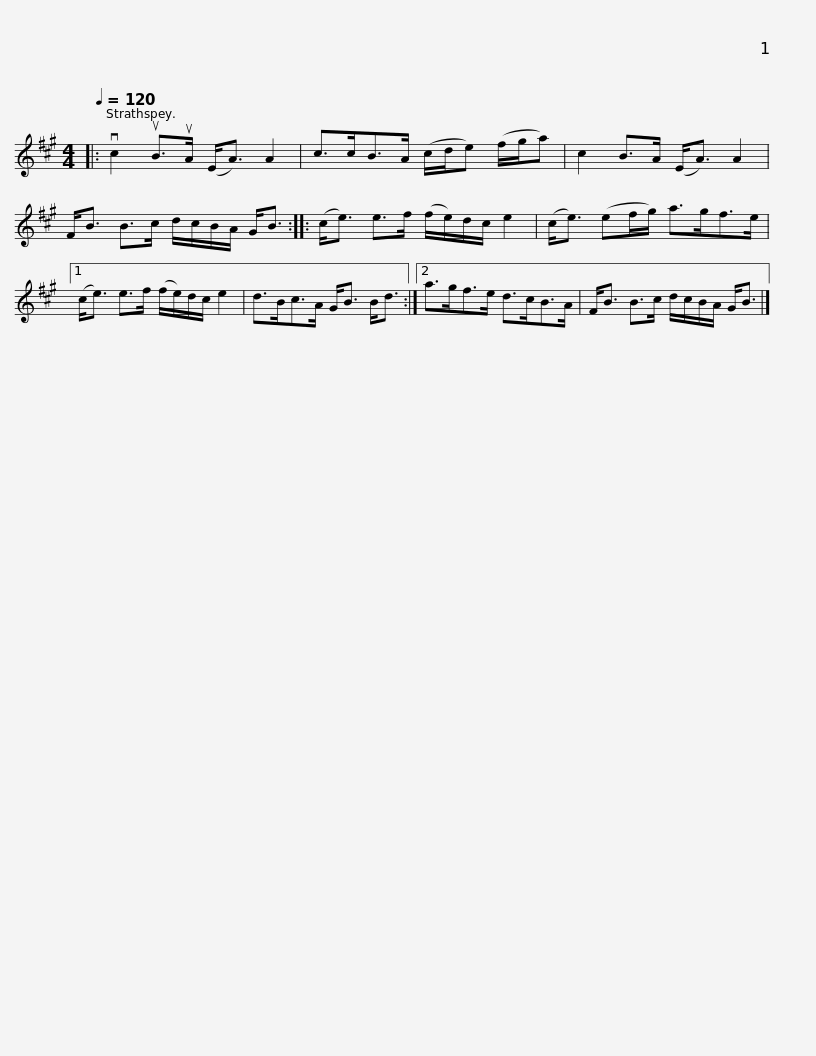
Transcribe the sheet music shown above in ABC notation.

X:1
L:1/8
Q:1/4=120
M:4/4
I:linebreak $
K:A
V:1 treble
V:1
|: vc2 uB>uA (E<A) A2 | c>cB>A (c/d/e) (f/g/a) | c2 B>A (E<A) A2 | F<B B>c d/c/B/A/ G<B ::$ (c<e) e>f (f/e/)d/c/ e2 | %5
 (c<e) (ef/g/) a>gf>e |1 (c<e) e>f (f/e/)d/c/ e2 | d>Bc>A G<B B<d :|2$ a>gf>e d>cB>A | F<B B>c d/c/B/A/ G<B |] %10
